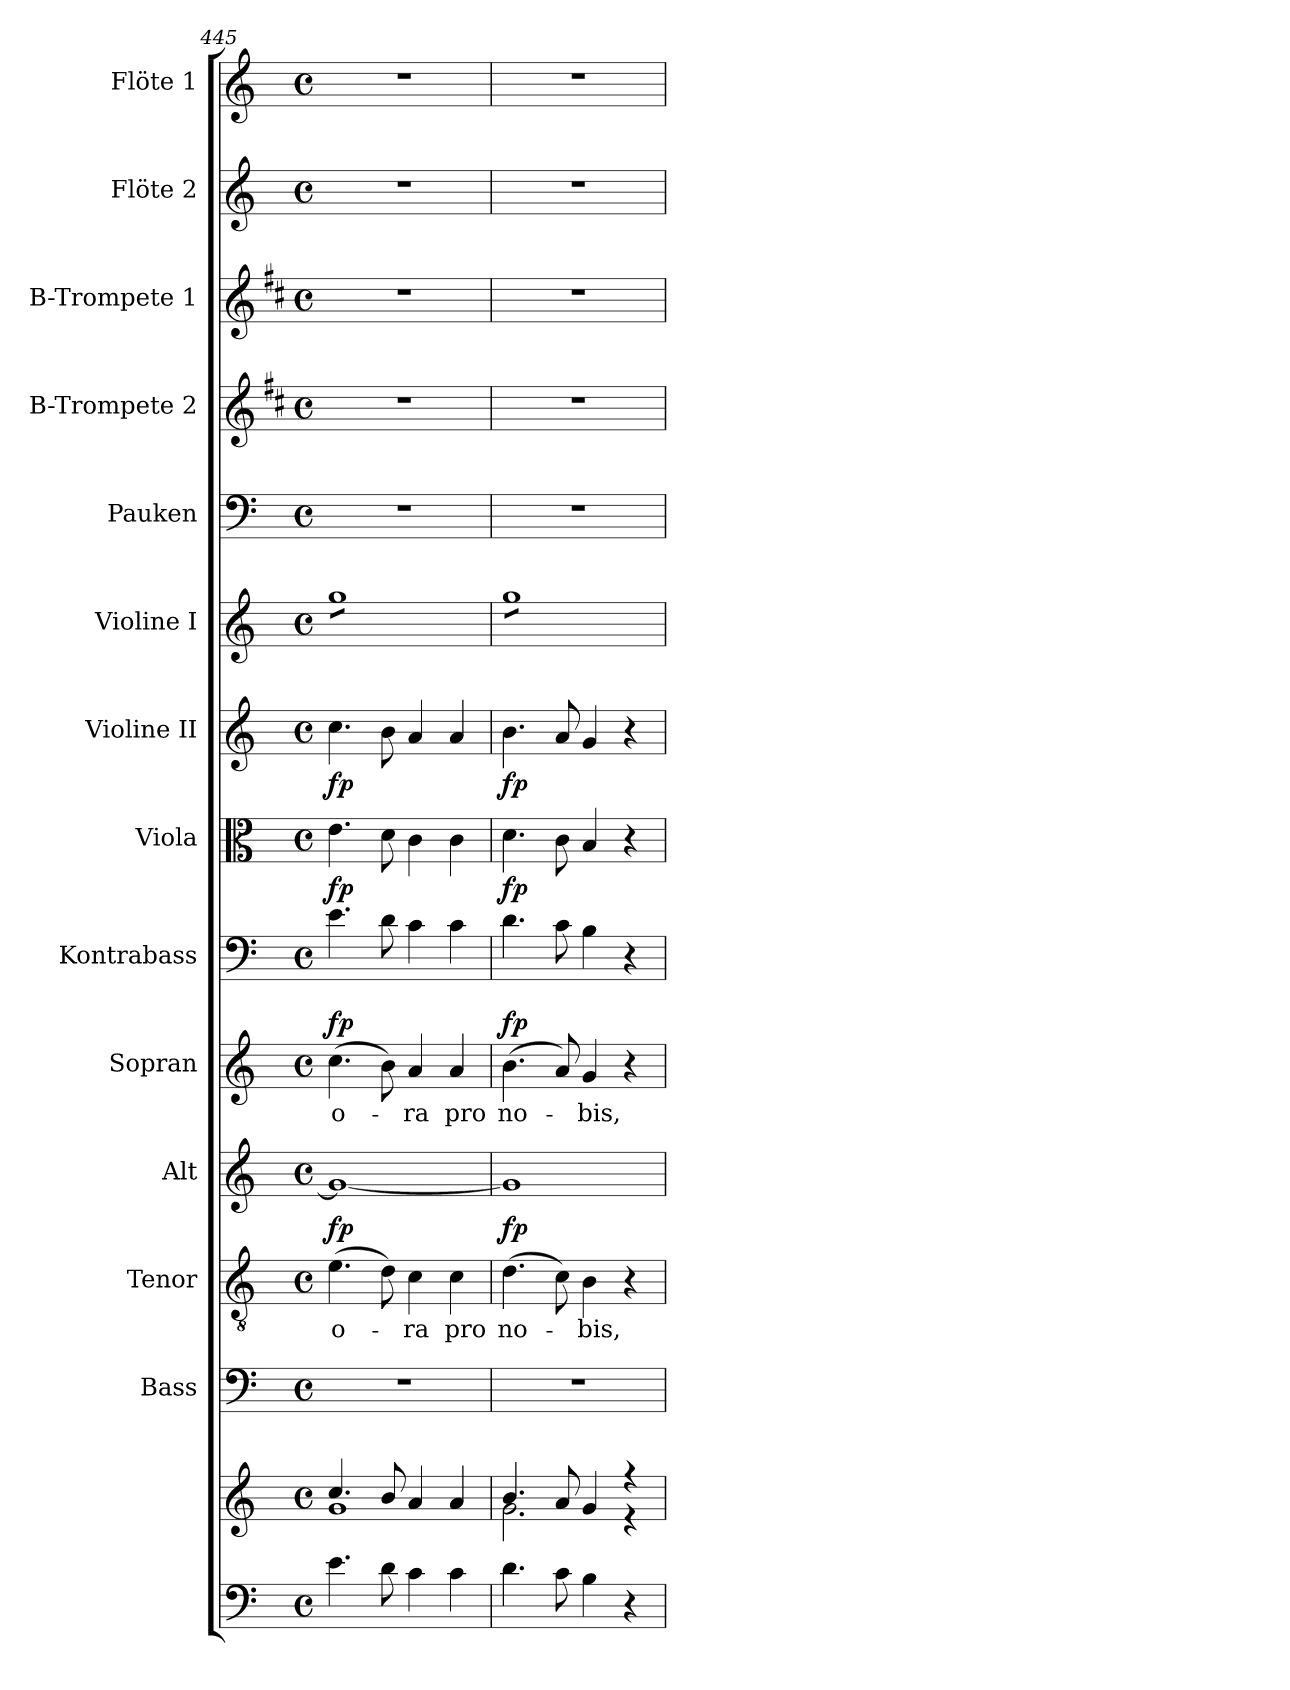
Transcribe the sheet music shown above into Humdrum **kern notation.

**kern	**kern	**kern	**kern	**text	**dynam	**kern	**kern	**text	**dynam	**kern	**kern	**dynam	**kern	**dynam	**kern	**kern	**kern	**kern	**kern	**kern
*part14	*part14	*part13	*part12	*part12	*part12	*part11	*part10	*part10	*part10	*part9	*part8	*part8	*part7	*part7	*part6	*part5	*part4	*part3	*part2	*part1
*staff15	*staff14	*staff13	*staff12	*staff12	*staff12	*staff11	*staff10	*staff10	*staff10	*staff9	*staff8	*staff8	*staff7	*staff7	*staff6	*staff5	*staff4	*staff3	*staff2	*staff1
*	*	*I"Bass	*I"Tenor	*	*	*I"Alt	*I"Sopran	*	*	*I"Kontrabass	*I"Viola	*	*I"Violine II	*	*I"Violine I	*I"Pauken	*I"B-Trompete 2	*I"B-Trompete 1	*I"Flöte 2	*I"Flöte 1
*	*	*I'B.	*I'T.	*	*	*I'A.	*I'S.	*	*	*I'Kb.	*I'Vla.	*	*I'Vl. II	*	*I'Vl. I	*I'Pk.	*I'B Trp. 2	*I'B Trp. 1	*I'Fl. 2	*I'Fl. 1
*clefF4	*clefG2	*clefF4	*clefGv2	*	*	*clefG2	*clefG2	*	*	*clefF4	*clefC3	*	*clefG2	*	*clefG2	*clefF4	*clefG2	*clefG2	*clefG2	*clefG2
*	*	*	*	*	*	*	*	*	*	*ITrd7c12	*	*	*	*	*	*	*ITrd1c2	*ITrd1c2	*	*
*k[]	*k[]	*k[]	*k[]	*	*	*k[]	*k[]	*	*	*k[]	*k[]	*	*k[]	*	*k[]	*k[]	*k[]	*k[]	*k[]	*k[]
*C:	*C:	*C:	*C:	*	*	*C:	*C:	*	*	*C:	*C:	*	*C:	*	*C:	*C:	*C:	*C:	*C:	*C:
*M4/4	*M4/4	*M4/4	*M4/4	*	*	*M4/4	*M4/4	*	*	*M4/4	*M4/4	*	*M4/4	*	*M4/4	*M4/4	*M4/4	*M4/4	*M4/4	*M4/4
*met(c)	*met(c)	*met(c)	*met(c)	*	*	*met(c)	*met(c)	*	*	*met(c)	*met(c)	*	*met(c)	*	*met(c)	*met(c)	*met(c)	*met(c)	*met(c)	*met(c)
=445	=445	=445	=445	=445	=445	=445	=445	=445	=445	=445	=445	=445	=445	=445	=445	=445	=445	=445	=445	=445
*	*^	*	*	*	*	*	*	*	*	*	*	*	*	*	*	*	*	*	*	*
!	!	!	!	!	!LO:LY:b	!LO:DY:a	!	!	!LO:LY:b	!LO:DY:a	!	!	!LO:DY:b	!	!LO:DY:b	!	!	!	!	!	!
*	*	*	*	*	*	*	*	*	*	*	*	*	*	*	*	*tremolo	*	*	*	*	*
4.e\	4.cc/	1g	1r	(>4.e\	o-	fp	1g_	(>4.cc\	o-	fp	4.E\	4.e\	fp	4.cc\	fp	8ggL	1r	1r	1r	1r	1r
.	.	.	.	.	.	.	.	.	.	.	.	.	.	.	.	8gg	.	.	.	.	.
.	.	.	.	.	.	.	.	.	.	.	.	.	.	.	.	8gg	.	.	.	.	.
8d\	8b/	.	.	8d\)	.	.	.	8b\)	.	.	8D\	8d\	.	8b\	.	8gg	.	.	.	.	.
!	!	!	!	!	!LO:LY:b	!	!	!	!LO:LY:b	!	!	!	!	!	!	!	!	!	!	!	!
4c\	4a/	.	.	4c\	-ra	.	.	4a/	-ra	.	4C\	4c\	.	4a/	.	8gg	.	.	.	.	.
.	.	.	.	.	.	.	.	.	.	.	.	.	.	.	.	8gg	.	.	.	.	.
!	!	!	!	!	!LO:LY:b	!	!	!	!LO:LY:b	!	!	!	!	!	!	!	!	!	!	!	!
4c\	4a/	.	.	4c\	pro	.	.	4a/	pro	.	4C\	4c\	.	4a/	.	8gg	.	.	.	.	.
.	.	.	.	.	.	.	.	.	.	.	.	.	.	.	.	8ggJ	.	.	.	.	.
=446	=446	=446	=446	=446	=446	=446	=446	=446	=446	=446	=446	=446	=446	=446	=446	=446	=446	=446	=446	=446	=446
!	!	!	!	!	!LO:LY:b	!LO:DY:a	!	!	!LO:LY:b	!LO:DY:a	!	!	!LO:DY:b	!	!LO:DY:b	!	!	!	!	!	!
4.d\	4.b/	2.g\	1r	(>4.d\	no-	fp	1g]	(>4.b\	no-	fp	4.D\	4.d\	fp	4.b\	fp	8ggL	1r	1r	1r	1r	1r
.	.	.	.	.	.	.	.	.	.	.	.	.	.	.	.	8gg	.	.	.	.	.
.	.	.	.	.	.	.	.	.	.	.	.	.	.	.	.	8gg	.	.	.	.	.
8c\	8a/	.	.	8c\)	.	.	.	8a/)	.	.	8C\	8c\	.	8a/	.	8gg	.	.	.	.	.
!	!	!	!	!	!LO:LY:b	!	!	!	!LO:LY:b	!	!	!	!	!	!	!	!	!	!	!	!
4B\	4g/	.	.	4B\	-bis,	.	.	4g/	-bis,	.	4BB\	4B/	.	4g/	.	8gg	.	.	.	.	.
.	.	.	.	.	.	.	.	.	.	.	.	.	.	.	.	8gg	.	.	.	.	.
4r	4r	4r	.	4r	.	.	.	4r	.	.	4r	4r	.	4r	.	8gg	.	.	.	.	.
.	.	.	.	.	.	.	.	.	.	.	.	.	.	.	.	8ggJ	.	.	.	.	.
*	*	*	*	*	*	*	*	*	*	*	*	*	*	*	*	*Xtremolo	*	*	*	*	*
*	*v	*v	*	*	*	*	*	*	*	*	*	*	*	*	*	*	*	*	*	*	*
=	=	=	=	=	=	=	=	=	=	=	=	=	=	=	=	=	=	=	=	=
*-	*-	*-	*-	*-	*-	*-	*-	*-	*-	*-	*-	*-	*-	*-	*-	*-	*-	*-	*-	*-
